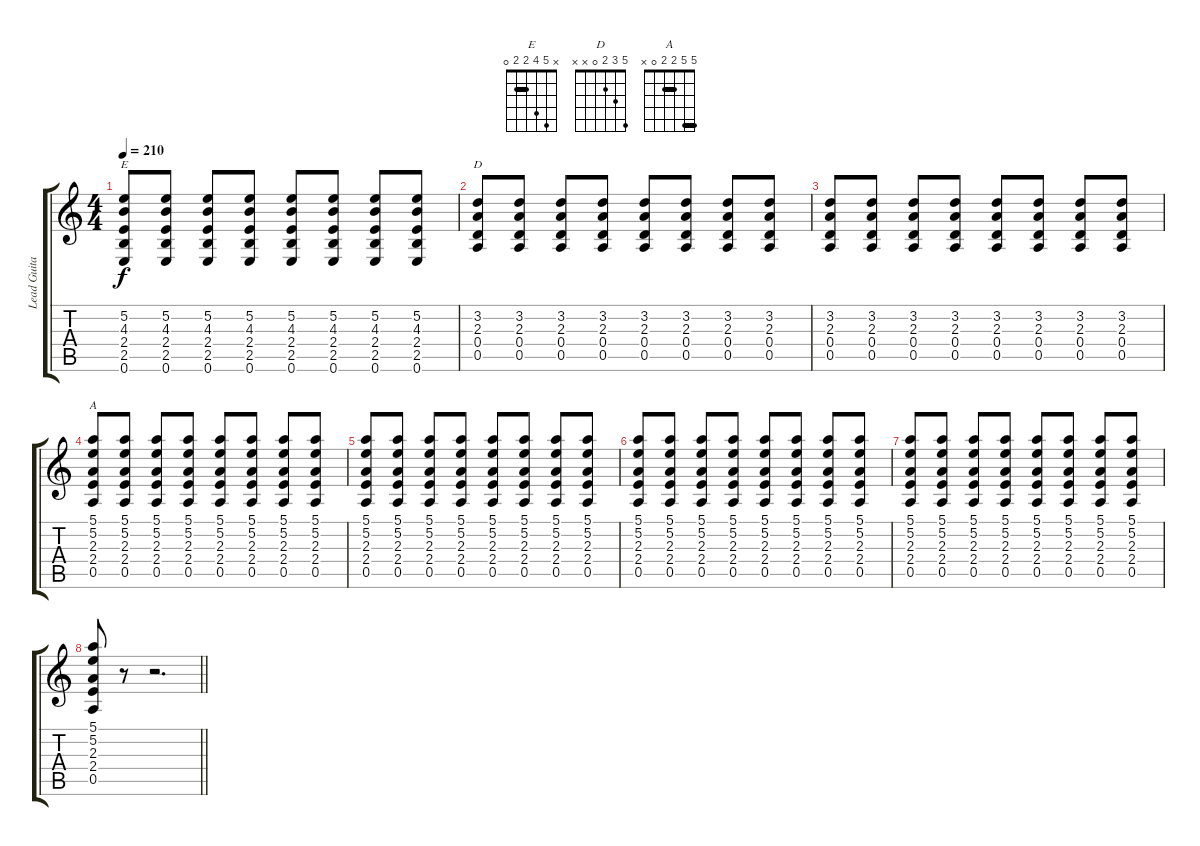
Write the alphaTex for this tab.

\track ("Lead Guitar" "Lead Guita") {instrument overdrivenguitar}
\staff {score tabs}
\tuning (E4 B3 G3 D3 A2 E2) {hide}
\chord ("E" x 5 4 2 2 0) {barre 2}
\chord ("D" 5 3 2 0 x x)
\chord ("A" 5 5 2 2 0 x) {barre (2 5)}
\ts (4 4)
\tempo 210
\clef g2
\ks c
(5.2 4.3 2.4 2.5 0.6).8{ch "E" dy f} (5.2 4.3 2.4 2.5 0.6).8 (5.2 4.3 2.4 2.5 0.6).8 (5.2 4.3 2.4 2.5 0.6).8 (5.2 4.3 2.4 2.5 0.6).8 (5.2 4.3 2.4 2.5 0.6).8 (5.2 4.3 2.4 2.5 0.6).8 (5.2 4.3 2.4 2.5 0.6).8 |
(3.2 2.3 0.4 0.5).8{ch "D"} (3.2 2.3 0.4 0.5).8 (3.2 2.3 0.4 0.5).8 (3.2 2.3 0.4 0.5).8 (3.2 2.3 0.4 0.5).8 (3.2 2.3 0.4 0.5).8 (3.2 2.3 0.4 0.5).8 (3.2 2.3 0.4 0.5).8 |
(3.2 2.3 0.4 0.5).8 (3.2 2.3 0.4 0.5).8 (3.2 2.3 0.4 0.5).8 (3.2 2.3 0.4 0.5).8 (3.2 2.3 0.4 0.5).8 (3.2 2.3 0.4 0.5).8 (3.2 2.3 0.4 0.5).8 (3.2 2.3 0.4 0.5).8 |
(5.1 5.2 2.3 2.4 0.5).8{ch "A"} (5.1 5.2 2.3 2.4 0.5).8 (5.1 5.2 2.3 2.4 0.5).8 (5.1 5.2 2.3 2.4 0.5).8 (5.1 5.2 2.3 2.4 0.5).8 (5.1 5.2 2.3 2.4 0.5).8 (5.1 5.2 2.3 2.4 0.5).8 (5.1 5.2 2.3 2.4 0.5).8 |
(5.1 5.2 2.3 2.4 0.5).8 (5.1 5.2 2.3 2.4 0.5).8 (5.1 5.2 2.3 2.4 0.5).8 (5.1 5.2 2.3 2.4 0.5).8 (5.1 5.2 2.3 2.4 0.5).8 (5.1 5.2 2.3 2.4 0.5).8 (5.1 5.2 2.3 2.4 0.5).8 (5.1 5.2 2.3 2.4 0.5).8 |
(5.1 5.2 2.3 2.4 0.5).8 (5.1 5.2 2.3 2.4 0.5).8 (5.1 5.2 2.3 2.4 0.5).8 (5.1 5.2 2.3 2.4 0.5).8 (5.1 5.2 2.3 2.4 0.5).8 (5.1 5.2 2.3 2.4 0.5).8 (5.1 5.2 2.3 2.4 0.5).8 (5.1 5.2 2.3 2.4 0.5).8 |
(5.1 5.2 2.3 2.4 0.5).8 (5.1 5.2 2.3 2.4 0.5).8 (5.1 5.2 2.3 2.4 0.5).8 (5.1 5.2 2.3 2.4 0.5).8 (5.1 5.2 2.3 2.4 0.5).8 (5.1 5.2 2.3 2.4 0.5).8 (5.1 5.2 2.3 2.4 0.5).8 (5.1 5.2 2.3 2.4 0.5).8 |
\barLineRight lightlight
(5.1 5.2 2.3 2.4 0.5).8 r.8 r.2{d}
